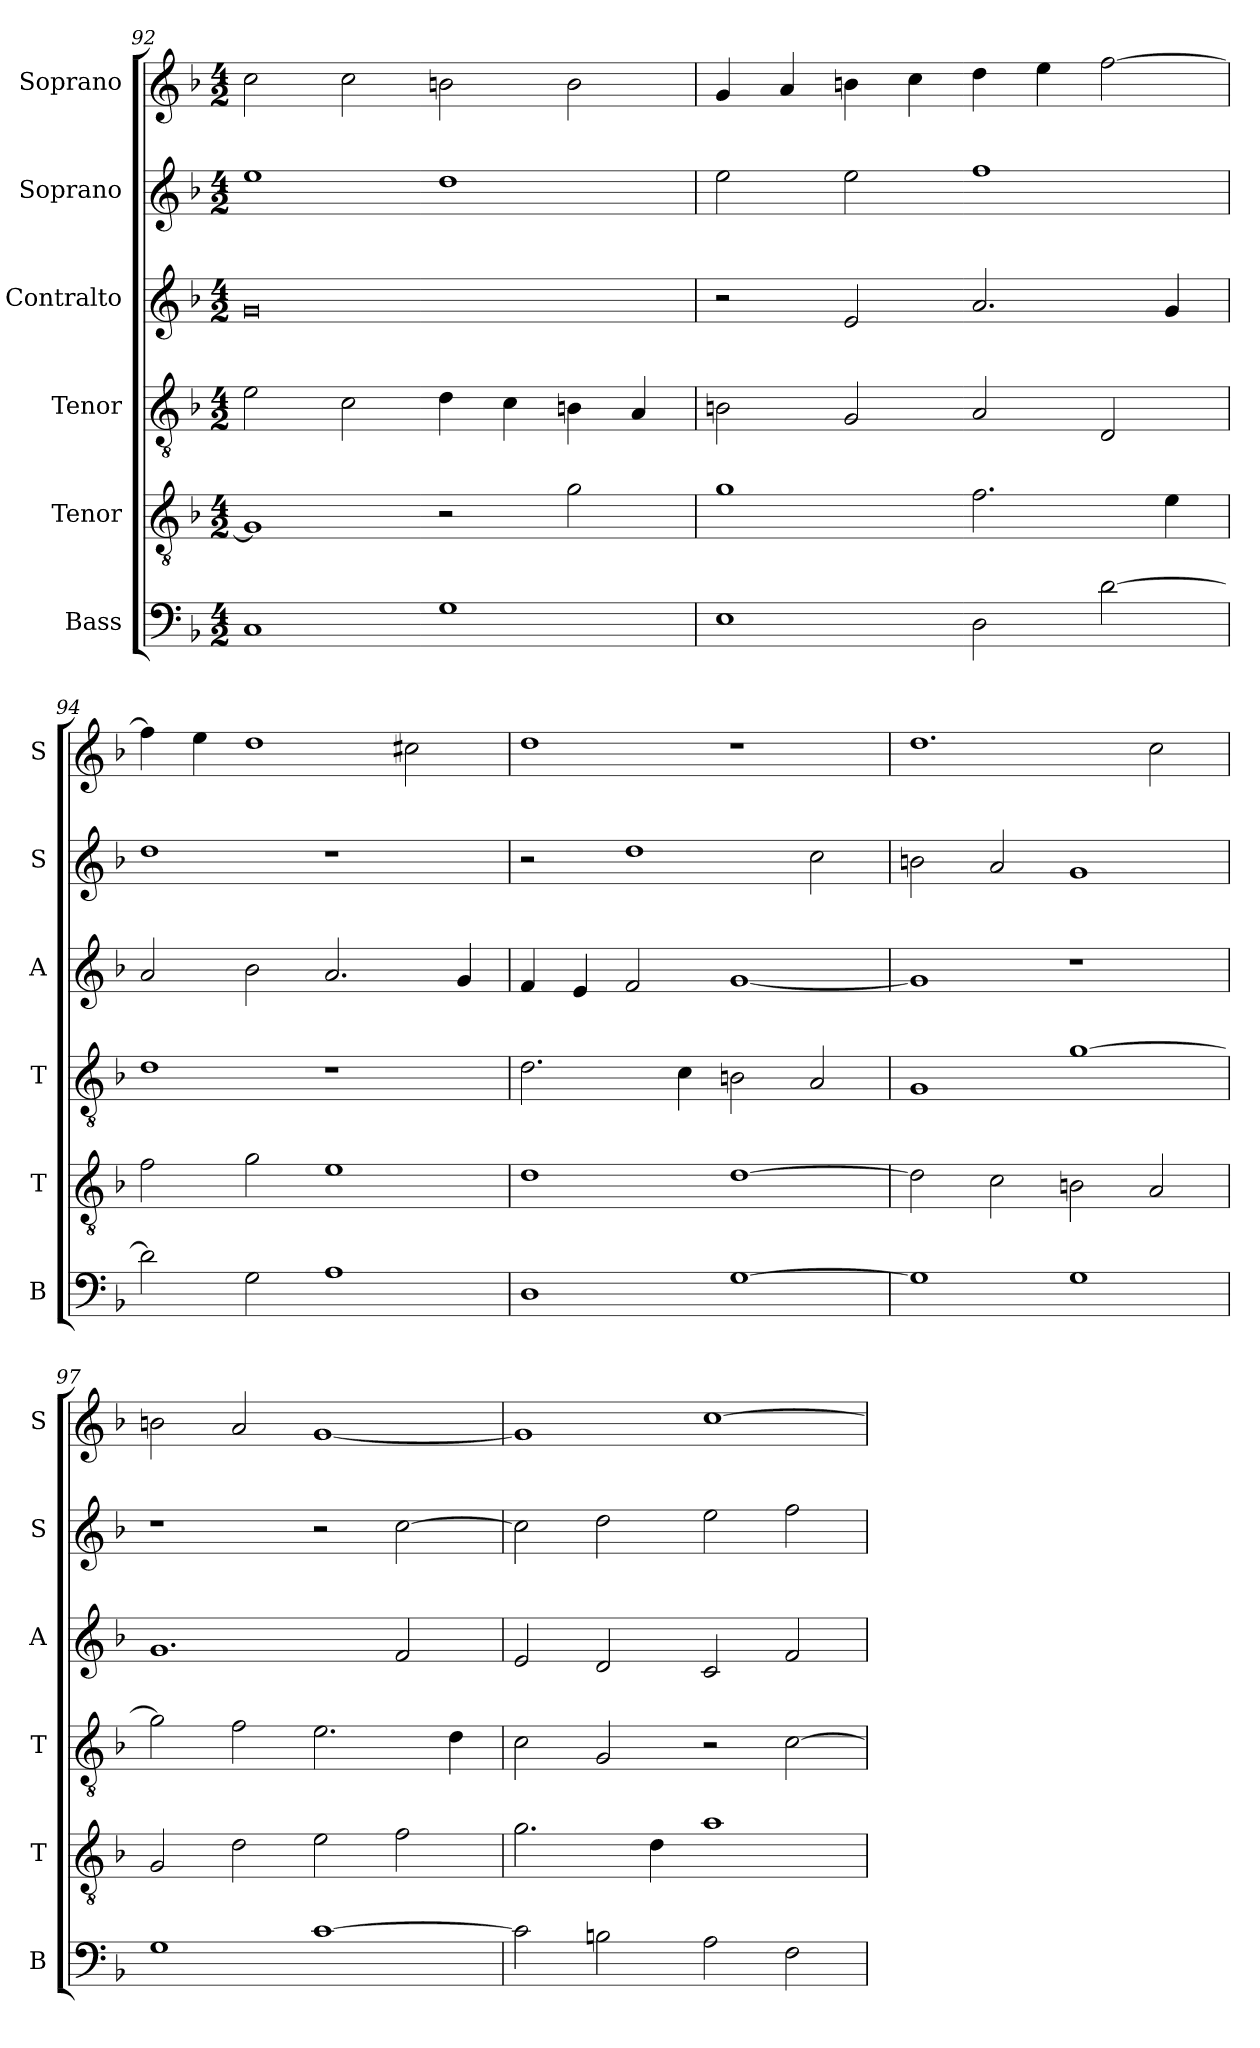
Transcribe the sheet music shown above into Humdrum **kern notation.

**kern	**kern	**kern	**kern	**kern	**kern
*part6	*part5	*part4	*part3	*part2	*part1
*staff6	*staff5	*staff4	*staff3	*staff2	*staff1
*I"Bass	*I"Tenor	*I"Tenor	*I"Contralto	*I"Soprano	*I"Soprano
*I'B	*I'T	*I'T	*I'A	*I'S	*I'S
*clefF4	*clefGv2	*clefGv2	*clefG2	*clefG2	*clefG2
*k[b-]	*k[b-]	*k[b-]	*k[b-]	*k[b-]	*k[b-]
*M4/2	*M4/2	*M4/2	*M4/2	*M4/2	*M4/2
=92	=92	=92	=92	=92	=92
1C	1G]	2e	0g	1ee	2cc
.	.	2c	.	.	2cc
1G	2r	4d	.	1dd	2bn
.	.	4c	.	.	.
.	2g	4Bn	.	.	2b
.	.	4A	.	.	.
=93	=93	=93	=93	=93	=93
1E	1g	2Bn	2r	2ee	4g
.	.	.	.	.	4a
.	.	2G	2e	2ee	4bn
.	.	.	.	.	4cc
2D	2.f	2A	2.a	1ff	4dd
.	.	.	.	.	4ee
[2d	.	2D	.	.	[2ff
.	4e	.	4g	.	.
=94	=94	=94	=94	=94	=94
2d]	2f	1d	2a	1dd	4ff]
.	.	.	.	.	4ee
2G	2g	.	2b-	.	1dd
1A	1e	1r	2.a	1r	.
.	.	.	.	.	2cc#X
.	.	.	4g	.	.
=95	=95	=95	=95	=95	=95
1D	1d	2.d	4f	2r	1dd
.	.	.	4e	.	.
.	.	.	2f	1dd	.
.	.	4c	.	.	.
[1G	[1d	2Bn	[1g	.	1r
.	.	2A	.	2cc	.
=96	=96	=96	=96	=96	=96
1G]	2d]	1G	1g]	2bn	1.dd
.	2c	.	.	2a	.
1G	2Bn	[1g	1r	1g	.
.	2A	.	.	.	2cc
=97	=97	=97	=97	=97	=97
1G	2G	2g]	1.g	1r	2bn
.	2d	2f	.	.	2a
[1c	2e	2.e	.	2r	[1g
.	2f	.	2f	[2cc	.
.	.	4d	.	.	.
=98	=98	=98	=98	=98	=98
2c]	2.g	2c	2e	2cc]	1g]
2Bn	.	2G	2d	2dd	.
.	4d	.	.	.	.
2A	1a	2r	2c	2ee	[1cc
2F	.	[2c	2f	2ff	.
=	=	=	=	=	=
*-	*-	*-	*-	*-	*-
